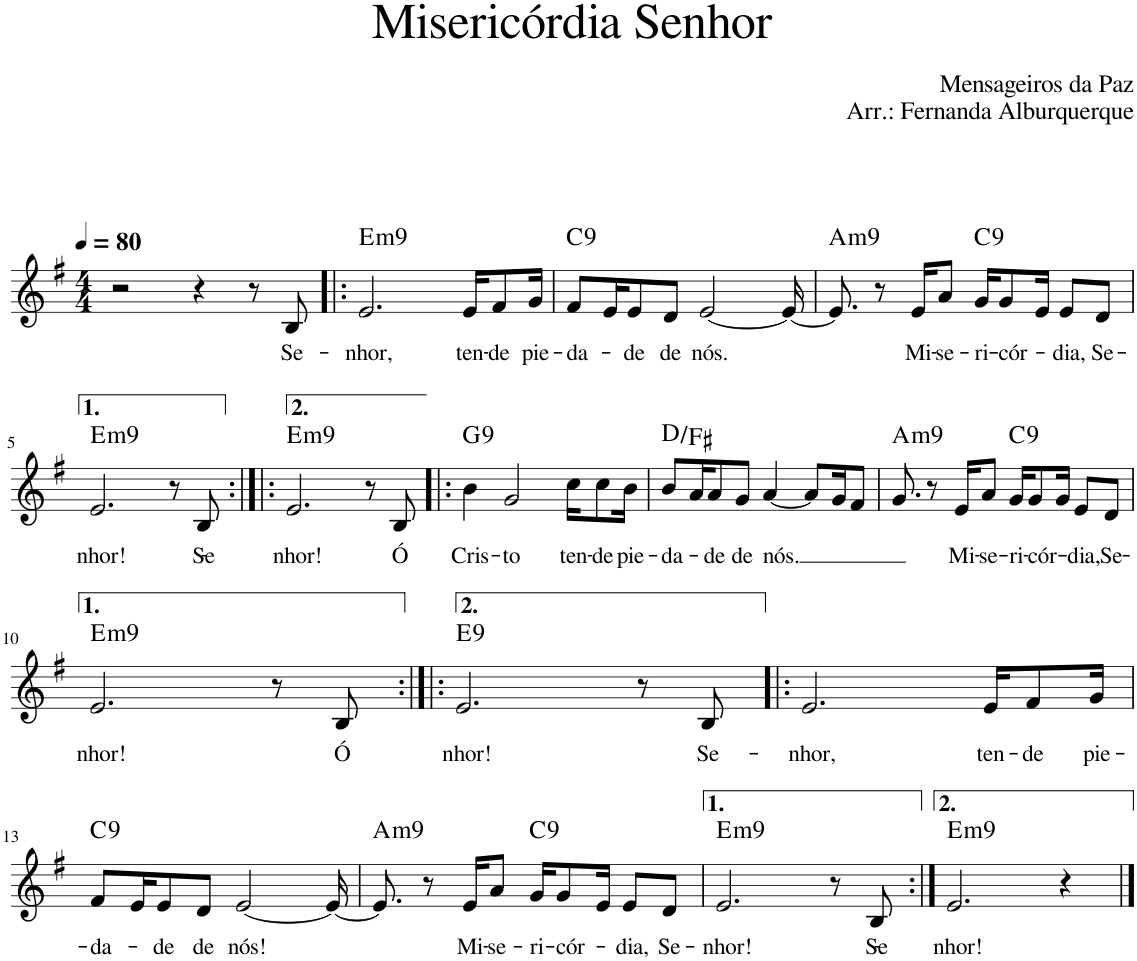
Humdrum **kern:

**kern	**text	**harte
*part1	*part1	*part1
*staff1	*staff1	*
*I"Voz	*	*
*I'Vo.	*	*
*clefG2	*	*
*k[f#]	*	*
*M4/4	*	*
*MM80	*	*
=1	=1	=1
2r	.	.
4r	.	.
8r	.	.
!	!LO:LY:b	!
8B/	Se-	.
=2!|:	=2!|:	=2!|:
!	!LO:LY:b	!LO:H:kt=m9
2.e/	-nhor,	E:min9
!	!LO:LY:b	!
16e/KL	ten-	.
!	!LO:LY:b	!
8f#/	-de	.
!	!LO:LY:b	!
16g/Jk	pie-	.
=3	=3	=3
!	!LO:LY:b	!LO:H:kt=9
8f#/L	-da-	C:9
16e/K	.	.
!	!LO:LY:b	!
8e/	-de	.
!	!LO:LY:b	!
8d/J	de	.
!	!LO:LY:b	!
[2e/	nós.	.
16e/_	.	.
=4	=4	=4
!	!	!LO:H:kt=m9
8.e/]	.	A:min9
8r	.	.
!	!LO:LY:b	!
16e/KL	Mi-	.
!	!LO:LY:b	!
8a/J	-se-	.
!	!LO:LY:b	!LO:H:kt=9
16g/KL	-ri-	C:9
!	!LO:LY:b	!
8g/	-cór-	.
16e/Jk	.	.
!	!LO:LY:b	!
8e/L	-dia,	.
!	!LO:LY:b	!
8d/J	Se-	.
!!LO:LB:g=z
=5	=5	=5
!	!LO:LY:b	!LO:H:kt=m9
2.e/	-nhor!	E:min9
8r	.	.
!	!LO:LY:b	!
8B/	Se-	.
=6:|!|:	=6:|!|:	=6:|!|:
!	!LO:LY:b	!LO:H:kt=m9
2.e/	-nhor!	E:min9
8r	.	.
!	!LO:LY:b	!
8B/	Ó	.
=7!|:	=7!|:	=7!|:
!	!LO:LY:b	!LO:H:kt=9
4b\	Cris-	G:9
!	!LO:LY:b	!
2g/	-to	.
!	!LO:LY:b	!
16cc\KL	ten-	.
!	!LO:LY:b	!
8cc\	-de	.
!	!LO:LY:b	!
16b\Jk	pie-	.
=8	=8	=8
!	!LO:LY:b	!
8b/L	-da-	D:maj/3
16a/K	.	.
!	!LO:LY:b	!
8a/	-de	.
!	!LO:LY:b	!
8g/J	de	.
!	!LO:LY:b	!
[4a/	nós.	.
8a/L]	.	.
16g/K	.	.
8f#/J	.	.
=9	=9	=9
!	!	!LO:H:kt=m9
8.g/	.	A:min9
8r	.	.
!	!LO:LY:b	!
16e/KL	Mi-	.
!	!LO:LY:b	!
8a/J	-se-	.
!	!LO:LY:b	!LO:H:kt=9
16g/KL	-ri-	C:9
!	!LO:LY:b	!
8g/	-cór-	.
16g/Jk	.	.
!	!LO:LY:b	!
8e/L	-dia,	.
!	!LO:LY:b	!
8d/J	Se-	.
!!LO:LB:g=z
=10	=10	=10
!	!LO:LY:b	!LO:H:kt=m9
2.e/	-nhor!	E:min9
8r	.	.
!	!LO:LY:b	!
8B/	Ó	.
=11:|!|:	=11:|!|:	=11:|!|:
!	!LO:LY:b	!LO:H:kt=9
2.e/	nhor!	E:9
8r	.	.
!	!LO:LY:b	!
8B/	Se-	.
=12!|:	=12!|:	=12!|:
!	!LO:LY:b	!
2.e/	-nhor,	.
!	!LO:LY:b	!
16e/KL	ten-	.
!	!LO:LY:b	!
8f#/	-de	.
!	!LO:LY:b	!
16g/Jk	pie-	.
!!LO:LB:g=z
=13	=13	=13
!	!LO:LY:b	!LO:H:kt=9
8f#/L	-da-	C:9
16e/K	.	.
!	!LO:LY:b	!
8e/	-de	.
!	!LO:LY:b	!
8d/J	de	.
!	!LO:LY:b	!
[2e/	nós!	.
16e/_	.	.
=14	=14	=14
!	!	!LO:H:kt=m9
8.e/]	.	A:min9
8r	.	.
!	!LO:LY:b	!
16e/KL	Mi-	.
!	!LO:LY:b	!
8a/J	-se-	.
!	!LO:LY:b	!LO:H:kt=9
16g/KL	-ri-	C:9
!	!LO:LY:b	!
8g/	-cór-	.
16e/Jk	.	.
!	!LO:LY:b	!
8e/L	-dia,	.
!	!LO:LY:b	!
8d/J	Se-	.
=15	=15	=15
!	!LO:LY:b	!LO:H:kt=m9
2.e/	-nhor!	E:min9
8r	.	.
!	!LO:LY:b	!
8B/	Se-	.
=16:|!	=16:|!	=16:|!
!	!LO:LY:b	!LO:H:kt=m9
2.e/	-nhor!	E:min9
4r	.	.
==	==	==
*-	*-	*-
